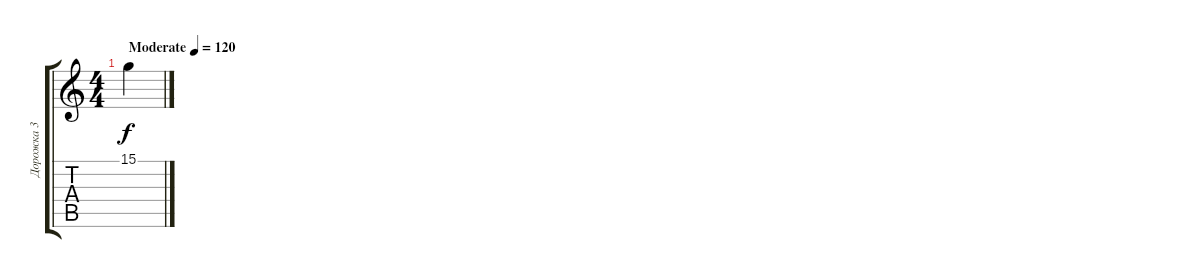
\track ("Дорожка 3" "Дорожка 3") {instrument marimba}
\staff {score tabs}
\tuning (E4 B3 G3 D3 A2 E2) {hide}
\ts (4 4)
\tempo (120 "Moderate")
\clef g2
\ks c
15.1.4{dy f instrument marimba}
